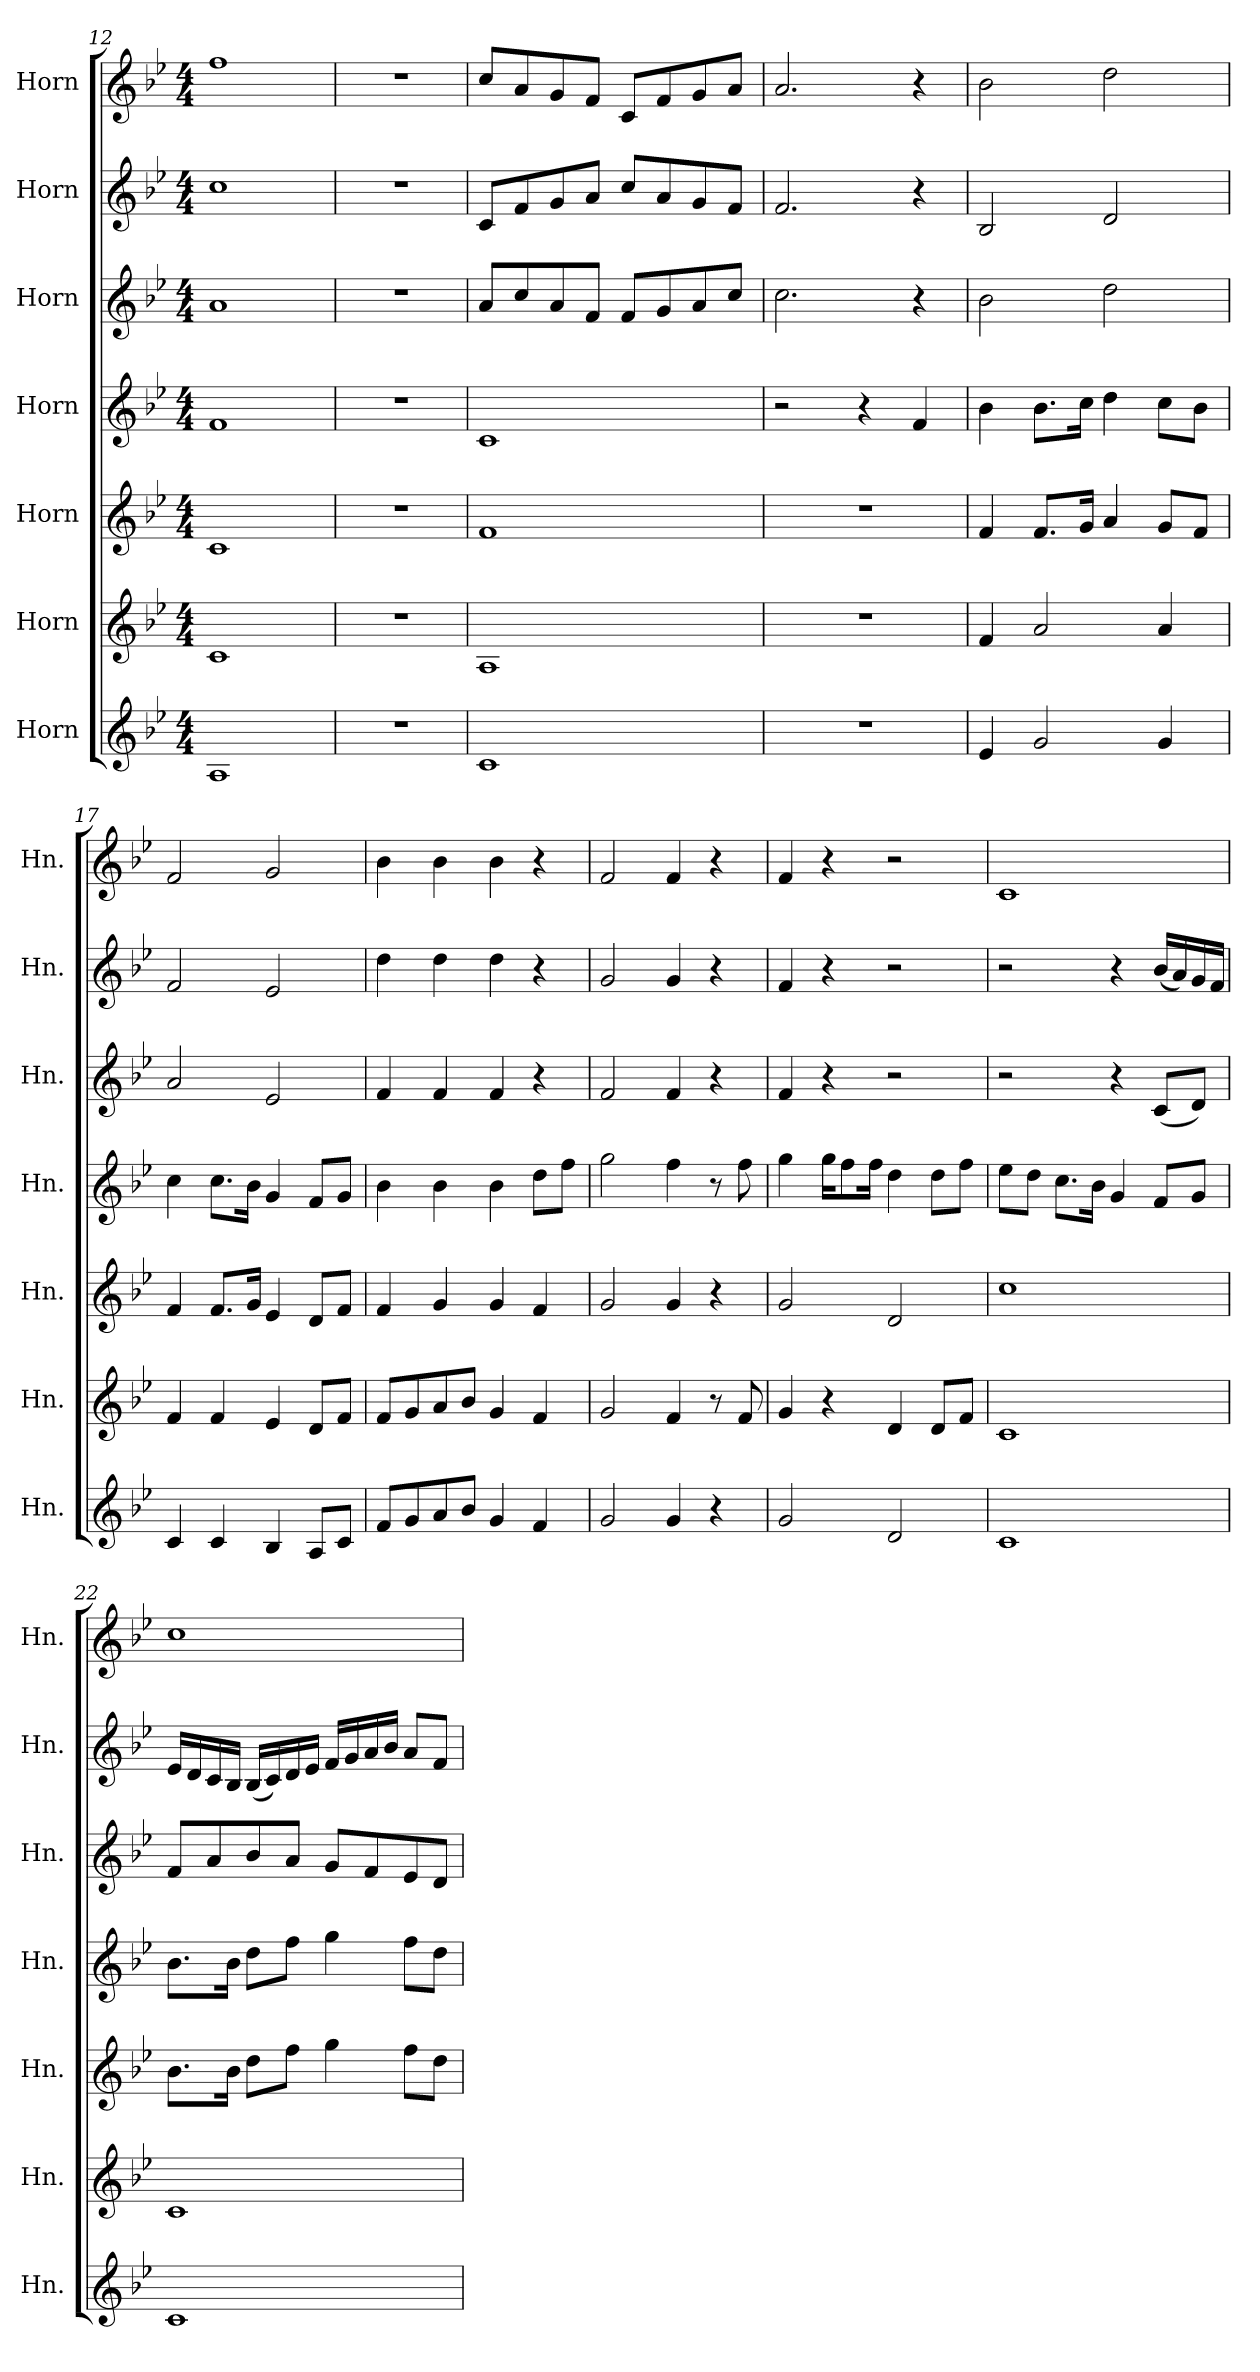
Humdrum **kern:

**kern	**kern	**kern	**kern	**kern	**kern	**kern
*part7	*part6	*part5	*part4	*part3	*part2	*part1
*staff7	*staff6	*staff5	*staff4	*staff3	*staff2	*staff1
*I"Horn	*I"Horn	*I"Horn	*I"Horn	*I"Horn	*I"Horn	*I"Horn
*I'Hn.	*I'Hn.	*I'Hn.	*I'Hn.	*I'Hn.	*I'Hn.	*I'Hn.
*clefG2	*clefG2	*clefG2	*clefG2	*clefG2	*clefG2	*clefG2
*ITrd4c7	*ITrd4c7	*ITrd4c7	*ITrd4c7	*ITrd4c7	*ITrd4c7	*ITrd4c7
*k[b-e-a-]	*k[b-e-a-]	*k[b-e-a-]	*k[b-e-a-]	*k[b-e-a-]	*k[b-e-a-]	*k[b-e-a-]
*M4/4	*M4/4	*M4/4	*M4/4	*M4/4	*M4/4	*M4/4
=12	=12	=12	=12	=12	=12	=12
1D	1F	1F	1B-	1d	1f	1b-
=13	=13	=13	=13	=13	=13	=13
1r	1r	1r	1r	1r	1r	1r
=14	=14	=14	=14	=14	=14	=14
1F	1D	1B-	1F	8d/L	8F/L	8f/L
.	.	.	.	8f/	8B-/	8d/
.	.	.	.	8d/	8c/	8c/
.	.	.	.	8B-/J	8d/J	8B-/J
.	.	.	.	8B-/L	8f/L	8F/L
.	.	.	.	8c/	8d/	8B-/
.	.	.	.	8d/	8c/	8c/
.	.	.	.	8f/J	8B-/J	8d/J
=15	=15	=15	=15	=15	=15	=15
1r	1r	1r	2r	2.f\	2.B-/	2.d/
.	.	.	4r	.	.	.
.	.	.	4B-/	4r	4r	4r
=16	=16	=16	=16	=16	=16	=16
4A-/	4B-/	4B-/	4e-\	2e-\	2E-/	2e-\
2c/	2d/	8.B-/L	8.e-\L	.	.	.
.	.	16c/Jk	16f\Jk	.	.	.
.	.	4d/	4g\	2g\	2G/	2g\
4c/	4d/	8c/L	8f\L	.	.	.
.	.	8B-/J	8e-\J	.	.	.
=17	=17	=17	=17	=17	=17	=17
4F/	4B-/	4B-/	4f\	2d/	2B-/	2B-/
4F/	4B-/	8.B-/L	8.f\L	.	.	.
.	.	16c/Jk	16e-\Jk	.	.	.
4E-/	4A-/	4A-/	4c/	2A-/	2A-/	2c/
8D/L	8G/L	8G/L	8B-/L	.	.	.
8F/J	8B-/J	8B-/J	8c/J	.	.	.
=18	=18	=18	=18	=18	=18	=18
8B-/L	8B-/L	4B-/	4e-\	4B-/	4g\	4e-\
8c/	8c/	.	.	.	.	.
8d/	8d/	4c/	4e-\	4B-/	4g\	4e-\
8e-/J	8e-/J	.	.	.	.	.
4c/	4c/	4c/	4e-\	4B-/	4g\	4e-\
4B-/	4B-/	4B-/	8g\L	4r	4r	4r
.	.	.	8b-\J	.	.	.
=19	=19	=19	=19	=19	=19	=19
2c/	2c/	2c/	2cc\	2B-/	2c/	2B-/
4c/	4B-/	4c/	4b-\	4B-/	4c/	4B-/
4r	8r	4r	8r	4r	4r	4r
.	8B-/	.	8b-\	.	.	.
=20	=20	=20	=20	=20	=20	=20
2c/	4c/	2c/	4cc\	4B-/	4B-/	4B-/
.	4r	.	16cc\KL	4r	4r	4r
.	.	.	8b-\	.	.	.
.	.	.	16b-\Jk	.	.	.
2G/	4G/	2G/	4g\	2r	2r	2r
.	8G/L	.	8g\L	.	.	.
.	8B-/J	.	8b-\J	.	.	.
!!LO:PB:g=z
=21	=21	=21	=21	=21	=21	=21
1F	1F	1f	8a-\L	2r	2r	1F
.	.	.	8g\J	.	.	.
.	.	.	8.f\L	.	.	.
.	.	.	16e-\Jk	.	.	.
.	.	.	4c/	4r	4r	.
.	.	.	8B-/L	(8F/L	(>16e-/LL	.
.	.	.	.	.	16d/)	.
.	.	.	8c/J	8G/J)	16c/	.
.	.	.	.	.	16B-/JJ	.
=22	=22	=22	=22	=22	=22	=22
1F	1F	8.e-\L	8.e-\L	8B-/L	16A-/LL	1f
.	.	.	.	.	16G/	.
.	.	.	.	8d/	16F/	.
.	.	16e-\Jk	16e-\Jk	.	16E-/JJ	.
.	.	8g\L	8g\L	8e-/	(16E-/LL	.
.	.	.	.	.	16F/)	.
.	.	8b-\J	8b-\J	8d/J	16G/	.
.	.	.	.	.	16A-/JJ	.
.	.	4cc\	4cc\	8c/L	16B-/LL	.
.	.	.	.	.	16c/	.
.	.	.	.	8B-/	16d/	.
.	.	.	.	.	16e-/JJ	.
.	.	8b-\L	8b-\L	8A-/	8d/L	.
.	.	8g\J	8g\J	8G/J	8B-/J	.
=	=	=	=	=	=	=
*-	*-	*-	*-	*-	*-	*-
